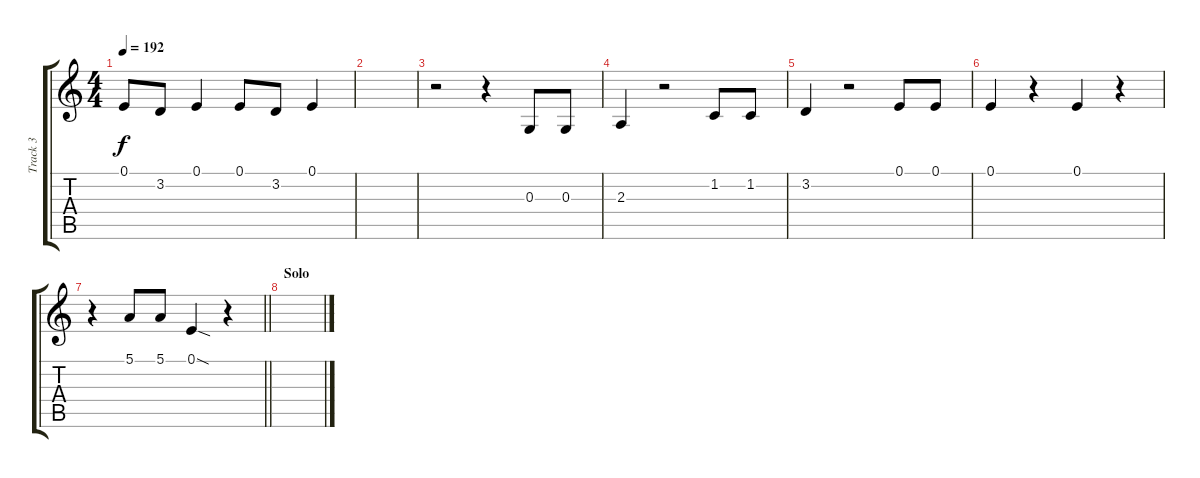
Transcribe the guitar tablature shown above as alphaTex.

\track ("Track 3" "Track 3") {instrument lead6voice}
\staff {score tabs}
\tuning (E4 B3 G3 D3 A2 E2) {hide}
\ts (4 4)
\tempo 192
\clef g2
\ks c
0.1.8{dy f} 3.2.8 0.1.4 0.1.8 3.2.8 0.1.4 |
|
r.2 r.4 0.3.8 0.3.8 |
2.3.4 r.2 1.2.8 1.2.8 |
3.2.4 r.2 0.1.8 0.1.8 |
0.1.4 r.4 0.1.4 r.4 |
\barLineRight lightlight
r.4 5.1.8 5.1.8 0.1{sod}.4 r.4 |
\section ("" "Solo")
